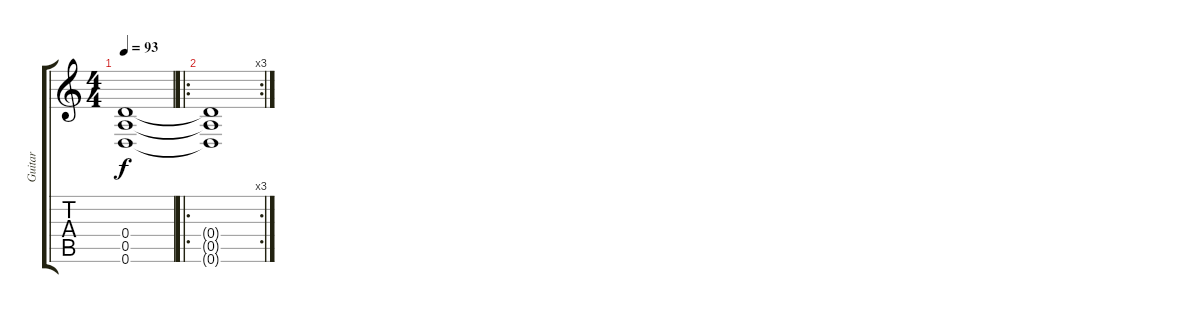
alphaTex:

\track ("Guitar" "Guitar") {instrument distortionguitar}
\staff {score tabs}
\tuning (E4 B3 G3 D3 A2 D2) {hide}
\ts (4 4)
\tempo 93
\clef g2
\ks c
(0.4{t} 0.5{t} 0.6{t}).1{dy f} |
\ro
\rc 3
(0.4{t} 0.5{t} 0.6{t}).1
